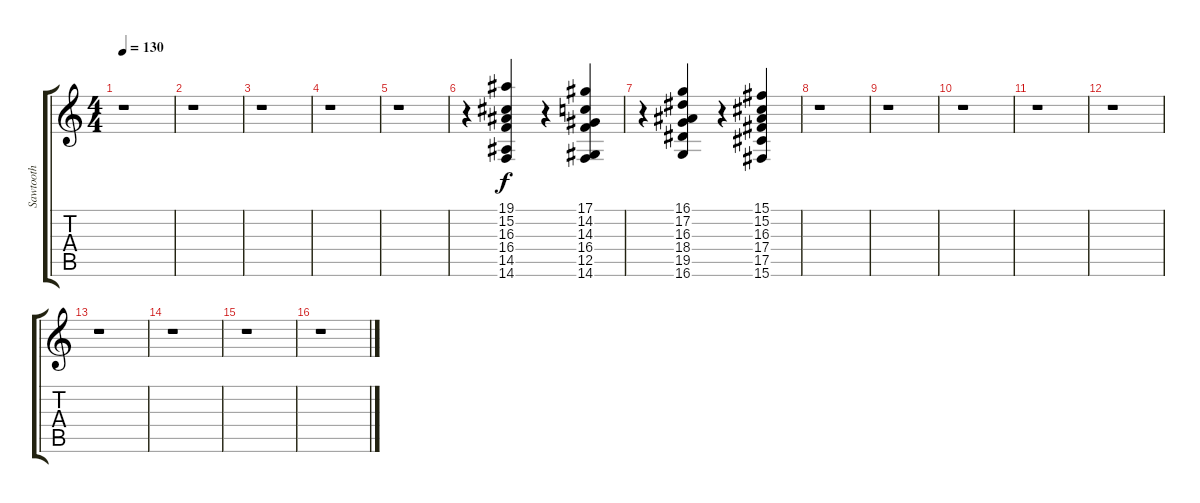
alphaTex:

\track ("Sawtooth" "Sawtooth") {instrument lead2sawtooth}
\staff {score tabs}
\tuning (Eb4 Bb3 Gb3 Db3 Ab2 Eb2) {hide}
\ts (4 4)
\tempo 130
\clef g2
\ks c
r.1{dy f} |
r.1 |
r.1 |
r.1 |
r.1 |
r.4 (19.1 15.2 16.3 16.4 14.5 14.6).4 r.4 (17.1 14.2 14.3 16.4 12.5 14.6).4 |
r.4 (16.1 17.2 16.3 18.4 19.5 16.6).4 r.4 (15.1 15.2 16.3 17.4 17.5 15.6).4 |
r.1 |
r.1 |
r.1 |
r.1 |
r.1 |
r.1 |
r.1 |
r.1 |
r.1
